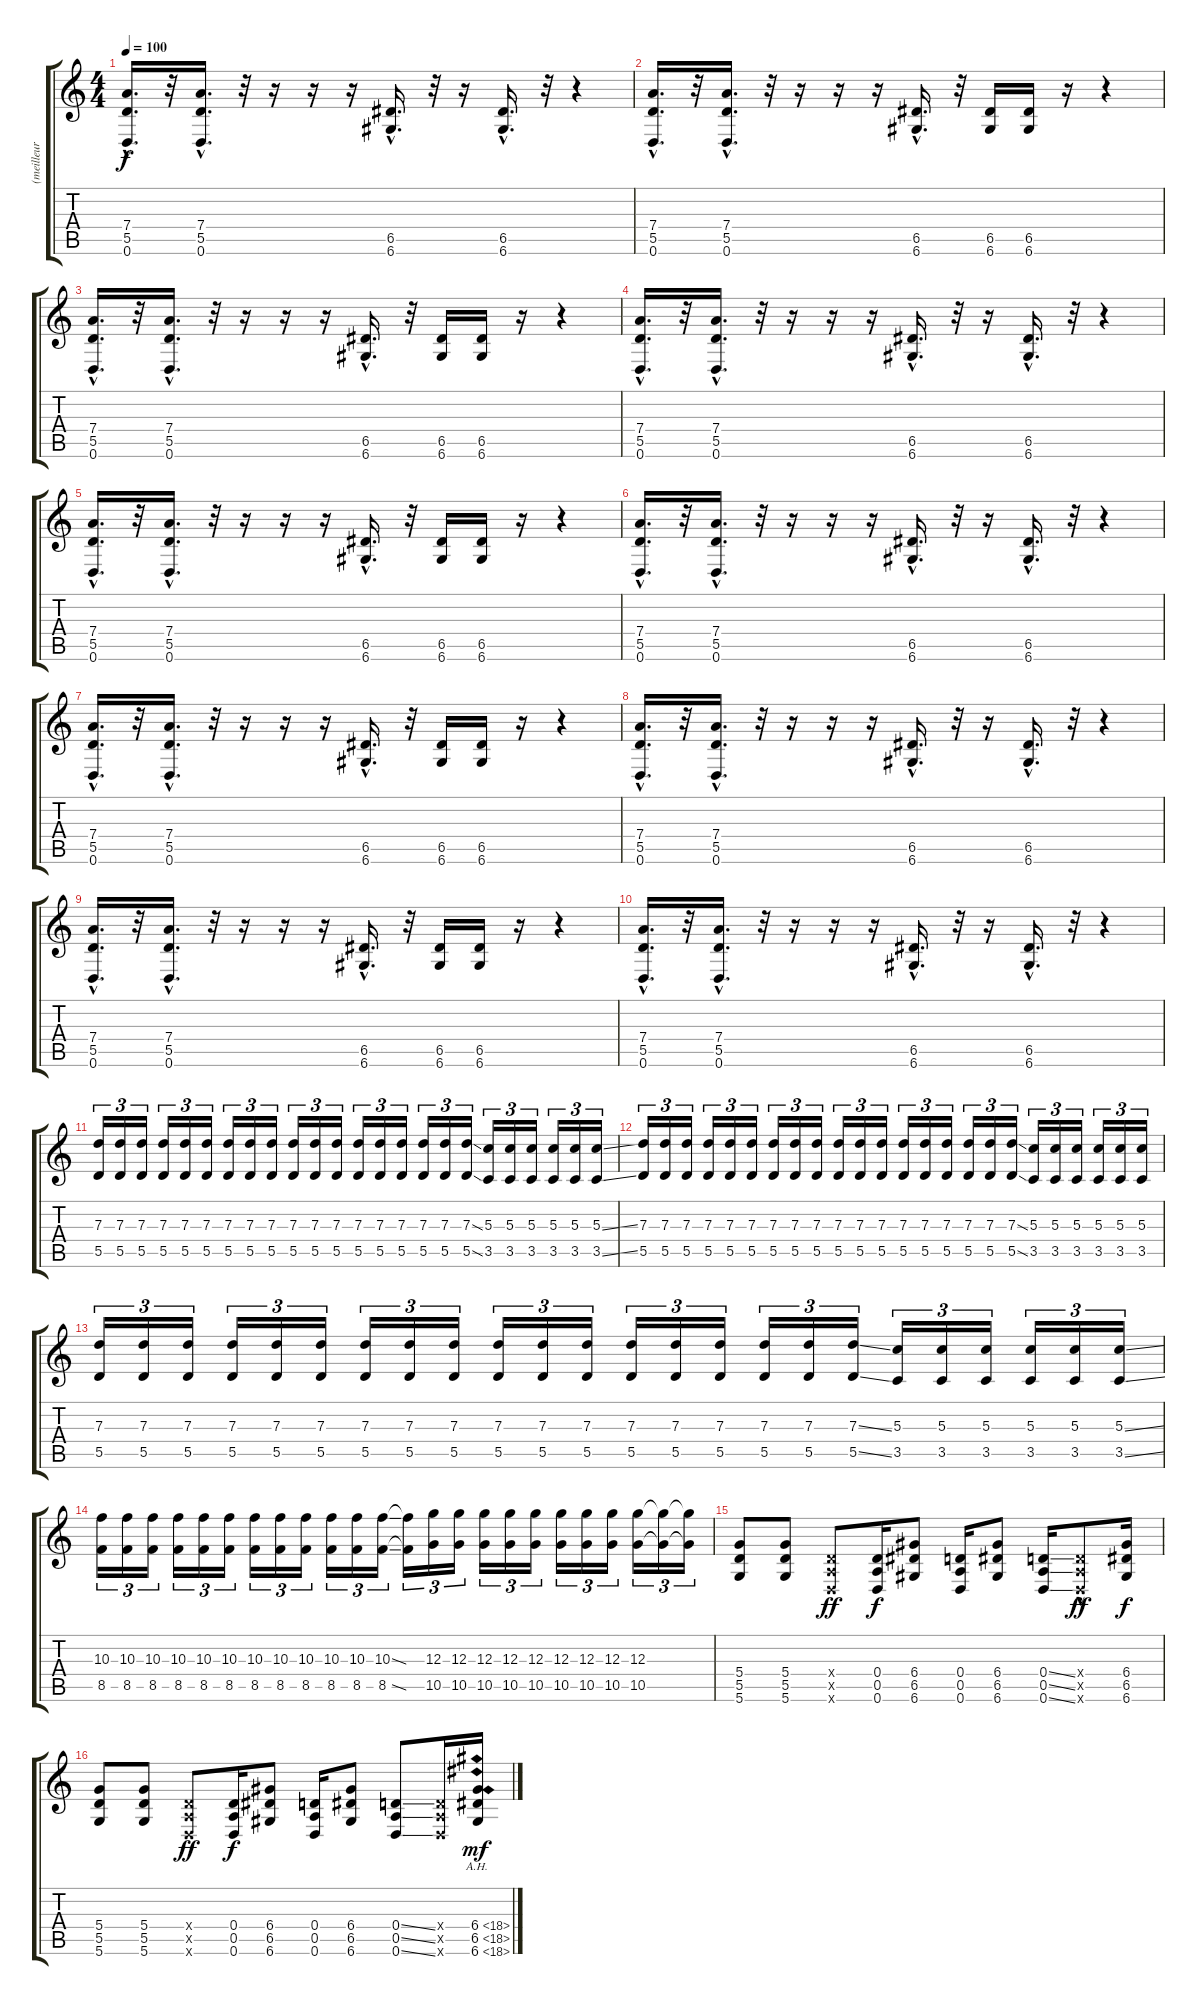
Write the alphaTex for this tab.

\track ("(meilleur son guitare)" "(meilleur ") {instrument electricguitarmuted}
\staff {score tabs}
\tuning (E4 B3 G3 D3 A2 D2) {hide}
\ts (4 4)
\tempo 100
\clef g2
\ks c
(7.4{hac} 5.5{hac} 0.6{hac}).16{d dy f} r.32 (7.4{hac} 5.5{hac} 0.6{hac}).16{d} r.32 r.16 r.16 r.16 (6.5{hac} 6.6{hac}).16{d} r.32 r.16 (6.5{hac} 6.6{hac}).16{d} r.32 r.4 |
(7.4{hac} 5.5{hac} 0.6{hac}).16{d} r.32 (7.4{hac} 5.5{hac} 0.6{hac}).16{d} r.32 r.16 r.16 r.16 (6.5{hac} 6.6{hac}).16{d} r.32 (6.5 6.6).16 (6.5 6.6).16 r.16 r.4 |
(7.4{hac} 5.5{hac} 0.6{hac}).16{d} r.32 (7.4{hac} 5.5{hac} 0.6{hac}).16{d} r.32 r.16 r.16 r.16 (6.5{hac} 6.6{hac}).16{d} r.32 (6.5 6.6).16 (6.5 6.6).16 r.16 r.4 |
(7.4{hac} 5.5{hac} 0.6{hac}).16{d} r.32 (7.4{hac} 5.5{hac} 0.6{hac}).16{d} r.32 r.16 r.16 r.16 (6.5{hac} 6.6{hac}).16{d} r.32 r.16 (6.5{hac} 6.6{hac}).16{d} r.32 r.4 |
(7.4{hac} 5.5{hac} 0.6{hac}).16{d} r.32 (7.4{hac} 5.5{hac} 0.6{hac}).16{d} r.32 r.16 r.16 r.16 (6.5{hac} 6.6{hac}).16{d} r.32 (6.5 6.6).16 (6.5 6.6).16 r.16 r.4 |
(7.4{hac} 5.5{hac} 0.6{hac}).16{d} r.32 (7.4{hac} 5.5{hac} 0.6{hac}).16{d} r.32 r.16 r.16 r.16 (6.5{hac} 6.6{hac}).16{d} r.32 r.16 (6.5{hac} 6.6{hac}).16{d} r.32 r.4 |
(7.4{hac} 5.5{hac} 0.6{hac}).16{d} r.32 (7.4{hac} 5.5{hac} 0.6{hac}).16{d} r.32 r.16 r.16 r.16 (6.5{hac} 6.6{hac}).16{d} r.32 (6.5 6.6).16 (6.5 6.6).16 r.16 r.4 |
(7.4{hac} 5.5{hac} 0.6{hac}).16{d} r.32 (7.4{hac} 5.5{hac} 0.6{hac}).16{d} r.32 r.16 r.16 r.16 (6.5{hac} 6.6{hac}).16{d} r.32 r.16 (6.5{hac} 6.6{hac}).16{d} r.32 r.4 |
(7.4{hac} 5.5{hac} 0.6{hac}).16{d} r.32 (7.4{hac} 5.5{hac} 0.6{hac}).16{d} r.32 r.16 r.16 r.16 (6.5{hac} 6.6{hac}).16{d} r.32 (6.5 6.6).16 (6.5 6.6).16 r.16 r.4 |
(7.4{hac} 5.5{hac} 0.6{hac}).16{d} r.32 (7.4{hac} 5.5{hac} 0.6{hac}).16{d} r.32 r.16 r.16 r.16 (6.5{hac} 6.6{hac}).16{d} r.32 r.16 (6.5{hac} 6.6{hac}).16{d} r.32 r.4 |
(7.3 5.5).16{tu (3 2) volume 12} (7.3 5.5).16{tu (3 2)} (7.3 5.5).16{tu (3 2)} (7.3 5.5).16{tu (3 2)} (7.3 5.5).16{tu (3 2)} (7.3 5.5).16{tu (3 2)} (7.3 5.5).16{tu (3 2)} (7.3 5.5).16{tu (3 2)} (7.3 5.5).16{tu (3 2)} (7.3 5.5).16{tu (3 2)} (7.3 5.5).16{tu (3 2)} (7.3 5.5).16{tu (3 2)} (7.3 5.5).16{tu (3 2)} (7.3 5.5).16{tu (3 2)} (7.3 5.5).16{tu (3 2)} (7.3 5.5).16{tu (3 2)} (7.3 5.5).16{tu (3 2)} (7.3{ss} 5.5{ss}).16{tu (3 2)} (5.3 3.5).16{tu (3 2)} (5.3 3.5).16{tu (3 2)} (5.3 3.5).16{tu (3 2)} (5.3 3.5).16{tu (3 2)} (5.3 3.5).16{tu (3 2)} (5.3{ss} 3.5{ss}).16{tu (3 2)} |
(7.3 5.5).16{tu (3 2)} (7.3 5.5).16{tu (3 2)} (7.3 5.5).16{tu (3 2)} (7.3 5.5).16{tu (3 2)} (7.3 5.5).16{tu (3 2)} (7.3 5.5).16{tu (3 2)} (7.3 5.5).16{tu (3 2)} (7.3 5.5).16{tu (3 2)} (7.3 5.5).16{tu (3 2)} (7.3 5.5).16{tu (3 2)} (7.3 5.5).16{tu (3 2)} (7.3 5.5).16{tu (3 2)} (7.3 5.5).16{tu (3 2)} (7.3 5.5).16{tu (3 2)} (7.3 5.5).16{tu (3 2)} (7.3 5.5).16{tu (3 2)} (7.3 5.5).16{tu (3 2)} (7.3{ss} 5.5{ss}).16{tu (3 2)} (5.3 3.5).16{tu (3 2)} (5.3 3.5).16{tu (3 2)} (5.3 3.5).16{tu (3 2)} (5.3 3.5).16{tu (3 2)} (5.3 3.5).16{tu (3 2)} (5.3 3.5).16{tu (3 2)} |
(7.3 5.5).16{tu (3 2)} (7.3 5.5).16{tu (3 2)} (7.3 5.5).16{tu (3 2)} (7.3 5.5).16{tu (3 2)} (7.3 5.5).16{tu (3 2)} (7.3 5.5).16{tu (3 2)} (7.3 5.5).16{tu (3 2)} (7.3 5.5).16{tu (3 2)} (7.3 5.5).16{tu (3 2)} (7.3 5.5).16{tu (3 2)} (7.3 5.5).16{tu (3 2)} (7.3 5.5).16{tu (3 2)} (7.3 5.5).16{tu (3 2)} (7.3 5.5).16{tu (3 2)} (7.3 5.5).16{tu (3 2)} (7.3 5.5).16{tu (3 2)} (7.3 5.5).16{tu (3 2)} (7.3{ss} 5.5{ss}).16{tu (3 2)} (5.3 3.5).16{tu (3 2)} (5.3 3.5).16{tu (3 2)} (5.3 3.5).16{tu (3 2)} (5.3 3.5).16{tu (3 2)} (5.3 3.5).16{tu (3 2)} (5.3{ss} 3.5{ss}).16{tu (3 2)} |
(10.3 8.5).16{tu (3 2)} (10.3 8.5).16{tu (3 2)} (10.3 8.5).16{tu (3 2)} (10.3 8.5).16{tu (3 2)} (10.3 8.5).16{tu (3 2)} (10.3 8.5).16{tu (3 2)} (10.3 8.5).16{tu (3 2)} (10.3 8.5).16{tu (3 2)} (10.3 8.5).16{tu (3 2)} (10.3 8.5).16{tu (3 2)} (10.3 8.5).16{tu (3 2)} (10.3{ss} 8.5{ss}).16{tu (3 2)} (10.3{t} 8.5{t}).16{tu (3 2)} (12.3 10.5).16{tu (3 2)} (12.3 10.5).16{tu (3 2)} (12.3 10.5).16{tu (3 2)} (12.3 10.5).16{tu (3 2)} (12.3 10.5).16{tu (3 2)} (12.3 10.5).16{tu (3 2)} (12.3 10.5).16{tu (3 2)} (12.3 10.5).16{tu (3 2)} (12.3 10.5).16{tu (3 2)} (12.3{t} 10.5{t}).16{tu (3 2)} (12.3{t} 10.5{t}).16{tu (3 2)} |
(5.4 5.5 5.6).8 (5.4 5.5 5.6).8 (0.4{x} 0.5{x} 0.6{x}).8{dy ff} (0.4 0.5 0.6).16{dy f} (6.4 6.5 6.6).8 (0.4 0.5 0.6).16 (6.4 6.5 6.6).8 (0.4{ss} 0.5{ss} 0.6{ss}).16 (0.4{hac x} 0.5{x} 0.6{x}).8{dy ff} (6.4 6.5 6.6).16{dy f} |
(5.4 5.5 5.6).8 (5.4 5.5 5.6).8 (0.4{x} 0.5{x} 0.6{x}).8{dy ff} (0.4 0.5 0.6).16{dy f} (6.4 6.5 6.6).8 (0.4 0.5 0.6).16 (6.4 6.5 6.6).8 (0.4{ss} 0.5{ss} 0.6{ss}).8 (0.4{x} 0.5{x} 0.6{x}).16 (6.4{ah 12} 6.5{ah 12} 6.6{ah 12}).16{dy mf}
